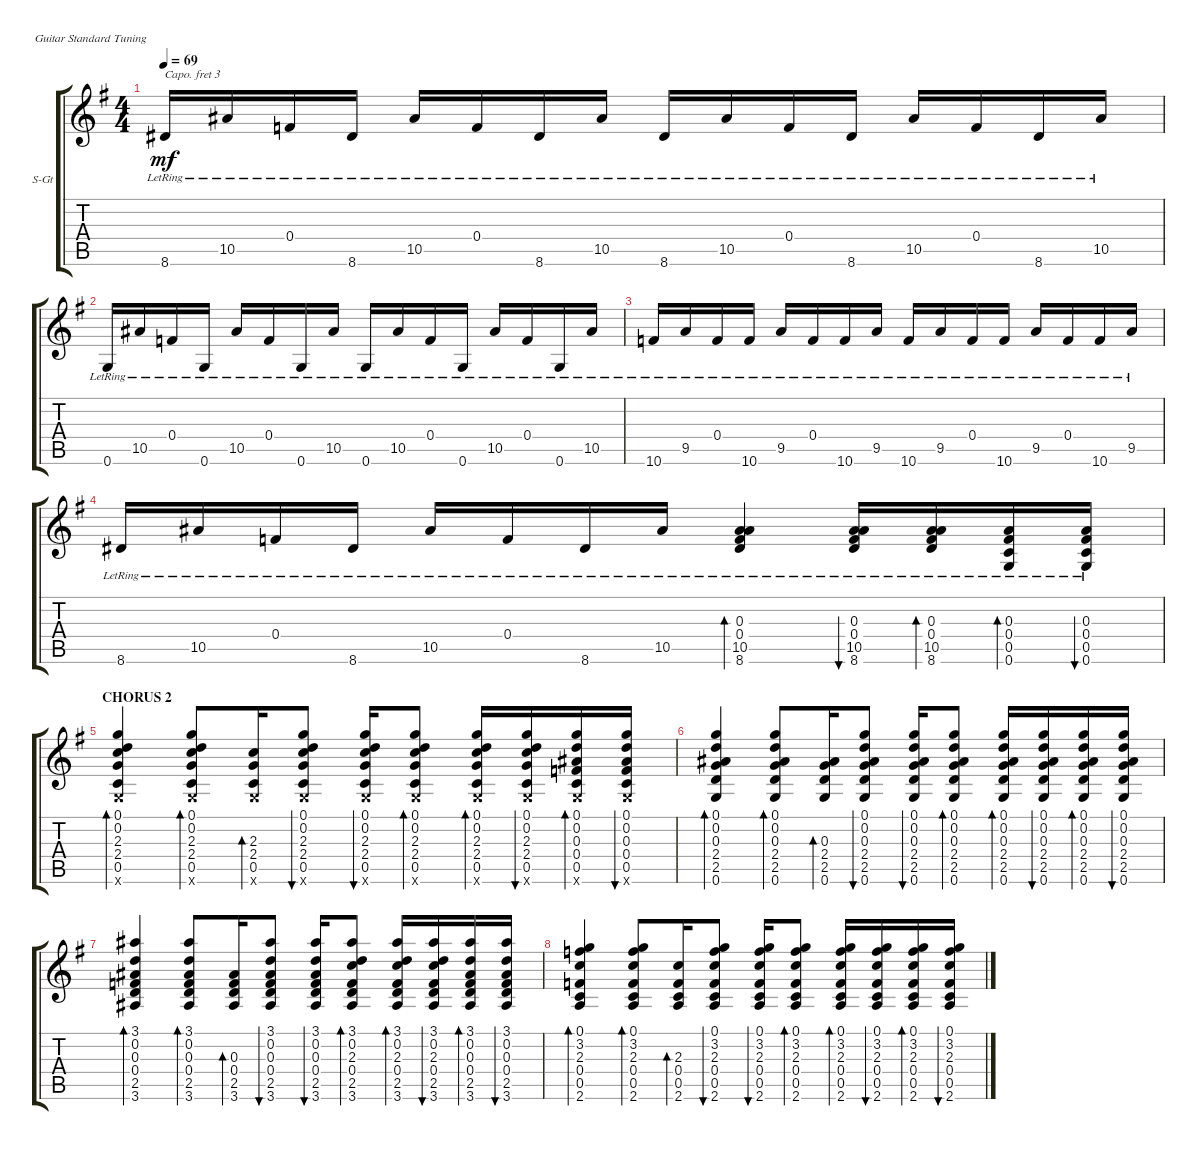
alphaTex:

\defaultSystemsLayout 4
\bracketExtendMode groupsimilarinstruments
\firstSystemTrackNameOrientation horizontal
\otherSystemsTrackNameOrientation horizontal
\track ("Steel Guitar" "S-Gt") {instrument acousticguitarsteel}
\staff {score tabs}
\capo 3
\tuning (E4 B3 G3 D3 A2 E2)
\ts (4 4)
\tempo 69
\clef g2
\ks eminor
8.6{lr}.16{dy mf} 10.5{lr}.16 0.4{lr}.16 8.6{lr}.16 10.5{lr}.16 0.4{lr}.16 8.6{lr}.16 10.5{lr}.16 8.6{lr}.16 10.5{lr}.16 0.4{lr}.16 8.6{lr}.16 10.5{lr}.16 0.4{lr}.16 8.6{lr}.16 10.5{lr}.16 |
0.6{lr}.16 10.5{lr}.16 0.4{lr}.16 0.6{lr}.16 10.5{lr}.16 0.4{lr}.16 0.6{lr}.16 10.5{lr}.16 0.6{lr}.16 10.5{lr}.16 0.4{lr}.16 0.6{lr}.16 10.5{lr}.16 0.4{lr}.16 0.6{lr}.16 10.5{lr}.16 |
10.6{lr}.16 9.5{lr}.16 0.4{lr}.16 10.6{lr}.16 9.5{lr}.16 0.4{lr}.16 10.6{lr}.16 9.5{lr}.16 10.6{lr}.16 9.5{lr}.16 0.4{lr}.16 10.6{lr}.16 9.5{lr}.16 0.4{lr}.16 10.6{lr}.16 9.5{lr}.16 |
8.6{lr}.16 10.5{lr}.16 0.4{lr}.16 8.6{lr}.16 10.5{lr}.16 0.4{lr}.16 8.6{lr}.16 10.5{lr}.16 (8.6{lr} 10.5 0.4 0.3).4{bd 30} (8.6{lr} 10.5 0.4 0.3).16{bu 30} (8.6{lr} 10.5 0.4 0.3).16{bd 30} (0.6{lr} 0.5 0.4 0.3).16{bd 30} (0.6{lr} 0.5 0.4 0.3).16{bu 30} |
\section ("" "CHORUS 2")
(0.5 2.4 2.3 0.2 0.1 0.6{x}).4{bd 30} (0.5 2.4 2.3 0.2 0.1 0.6{x}).8{bd 30} (0.5 2.4 0.6{x} 2.3).16{bd 30} (0.5 2.4 2.3 0.2 0.1 0.6{x}).8{bu 30} (0.5 2.4 2.3 0.2 0.1 0.6{x}).16{bu 30} (0.5 2.4 2.3 0.6{x} 0.2 0.1).8{bd 30} (0.5 2.4 2.3 0.2 0.1 0.6{x}).16{bd 30} (0.5 2.4 2.3 0.2 0.1 0.6{x}).16{bu 30} (0.5 0.4 0.3 0.2 0.1 0.6{x}).16{bd 30} (0.5 0.4 0.3 0.2 0.1 0.6{x}).16{bu 30} |
(2.5 2.4 0.3 0.2 0.1 0.6).4{bd 30} (2.5 2.4 0.3 0.2 0.1 0.6).8{bd 30} (2.5 2.4 0.6 0.3).16{bd 30} (2.5 2.4 0.3 0.2 0.1 0.6).8{bu 30} (2.5 2.4 0.3 0.2 0.1 0.6).16{bu 30} (2.5 2.4 0.3 0.6 0.2 0.1).8{bd 30} (2.5 2.4 0.3 0.2 0.1 0.6).16{bd 30} (2.5 2.4 0.3 0.2 0.1 0.6).16{bu 30} (2.5 2.4 0.3 0.2 0.1 0.6).16{bd 30} (2.5 2.4 0.3 0.2 0.1 0.6).16{bu 30} |
(2.5 0.4 0.3 0.2 3.1 3.6).4{bd 30} (2.5 0.4 0.3 0.2 3.1 3.6).8{bd 30} (2.5 0.4 3.6 0.3).16{bd 30} (2.5 0.4 0.3 0.2 3.1 3.6).8{bu 30} (2.5 0.4 0.3 0.2 3.1 3.6).16{bu 30} (2.5 0.4 2.3 3.6 0.2 3.1).8{bd 30} (2.5 0.4 2.3 0.2 3.1 3.6).16{bd 30} (2.5 0.4 2.3 0.2 3.1 3.6).16{bu 30} (2.5 0.4 0.3 0.2 3.1 3.6).16{bd 30} (2.5 0.4 0.3 0.2 3.1 3.6).16{bu 30} |
(0.5 0.4 2.3 3.2 0.1 2.6).4{bd 30} (0.5 0.4 2.3 3.2 0.1 2.6).8{bd 30} (0.5 0.4 2.6 2.3).16{bd 30} (0.5 0.4 2.3 3.2 0.1 2.6).8{bu 30} (0.5 0.4 2.3 3.2 0.1 2.6).16{bu 30} (0.5 0.4 2.3 2.6 3.2 0.1).8{bd 30} (0.5 0.4 2.3 3.2 0.1 2.6).16{bd 30} (0.5 0.4 2.3 3.2 0.1 2.6).16{bu 30} (0.5 0.4 2.3 3.2 0.1 2.6).16{bd 30} (0.5 0.4 2.3 3.2 0.1 2.6).16{bu 30}
